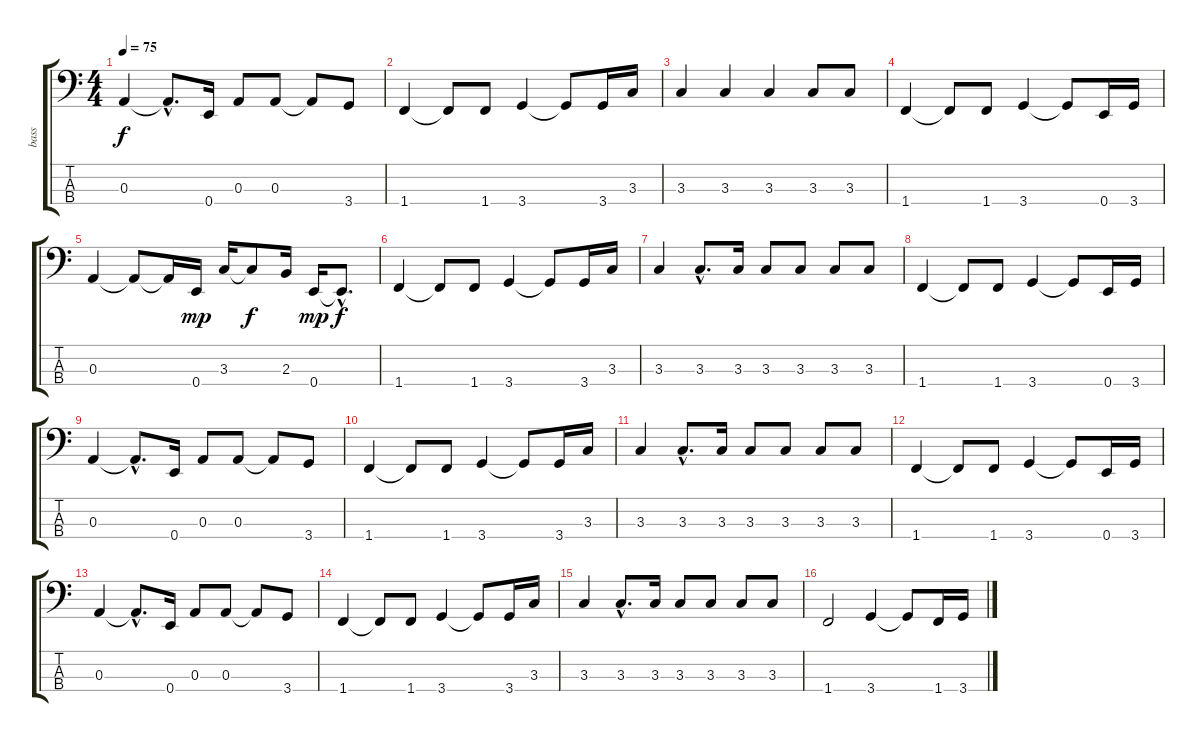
\track ("bass" "bass") {instrument electricbassfinger}
\staff {score tabs}
\tuning (G2 D2 A1 E1) {hide}
\ts (4 4)
\tempo 75
\clef f4
\ks c
0.3.4{dy f} 0.3{hac t}.8{d} 0.4.16 0.3.8 0.3.8 0.3{t}.8 3.4.8 |
1.4.4 1.4{t}.8 1.4.8 3.4.4 3.4{t}.8 3.4.16 3.3.16 |
3.3.4 3.3.4 3.3.4 3.3.8 3.3.8 |
1.4.4 1.4{t}.8 1.4.8 3.4.4 3.4{t}.8 0.4.16 3.4.16 |
0.3.4 0.3{t}.8 0.3{t}.16 0.4.16{dy mp} 3.3.16 3.3{t}.8{dy f} 2.3.16 0.4.16{dy mp} 0.4{hac t}.8{d dy f} |
1.4.4 1.4{t}.8 1.4.8 3.4.4 3.4{t}.8 3.4.16 3.3.16 |
3.3.4 3.3{hac}.8{d} 3.3.16 3.3.8 3.3.8 3.3.8 3.3.8 |
1.4.4 1.4{t}.8 1.4.8 3.4.4 3.4{t}.8 0.4.16 3.4.16 |
0.3.4 0.3{hac t}.8{d} 0.4.16 0.3.8 0.3.8 0.3{t}.8 3.4.8 |
1.4.4 1.4{t}.8 1.4.8 3.4.4 3.4{t}.8 3.4.16 3.3.16 |
3.3.4 3.3{hac}.8{d} 3.3.16 3.3.8 3.3.8 3.3.8 3.3.8 |
1.4.4 1.4{t}.8 1.4.8 3.4.4 3.4{t}.8 0.4.16 3.4.16 |
0.3.4 0.3{hac t}.8{d} 0.4.16 0.3.8 0.3.8 0.3{t}.8 3.4.8 |
1.4.4 1.4{t}.8 1.4.8 3.4.4 3.4{t}.8 3.4.16 3.3.16 |
3.3.4 3.3{hac}.8{d} 3.3.16 3.3.8 3.3.8 3.3.8 3.3.8 |
1.4.2 3.4.4 3.4{t}.8 1.4.16 3.4.16
